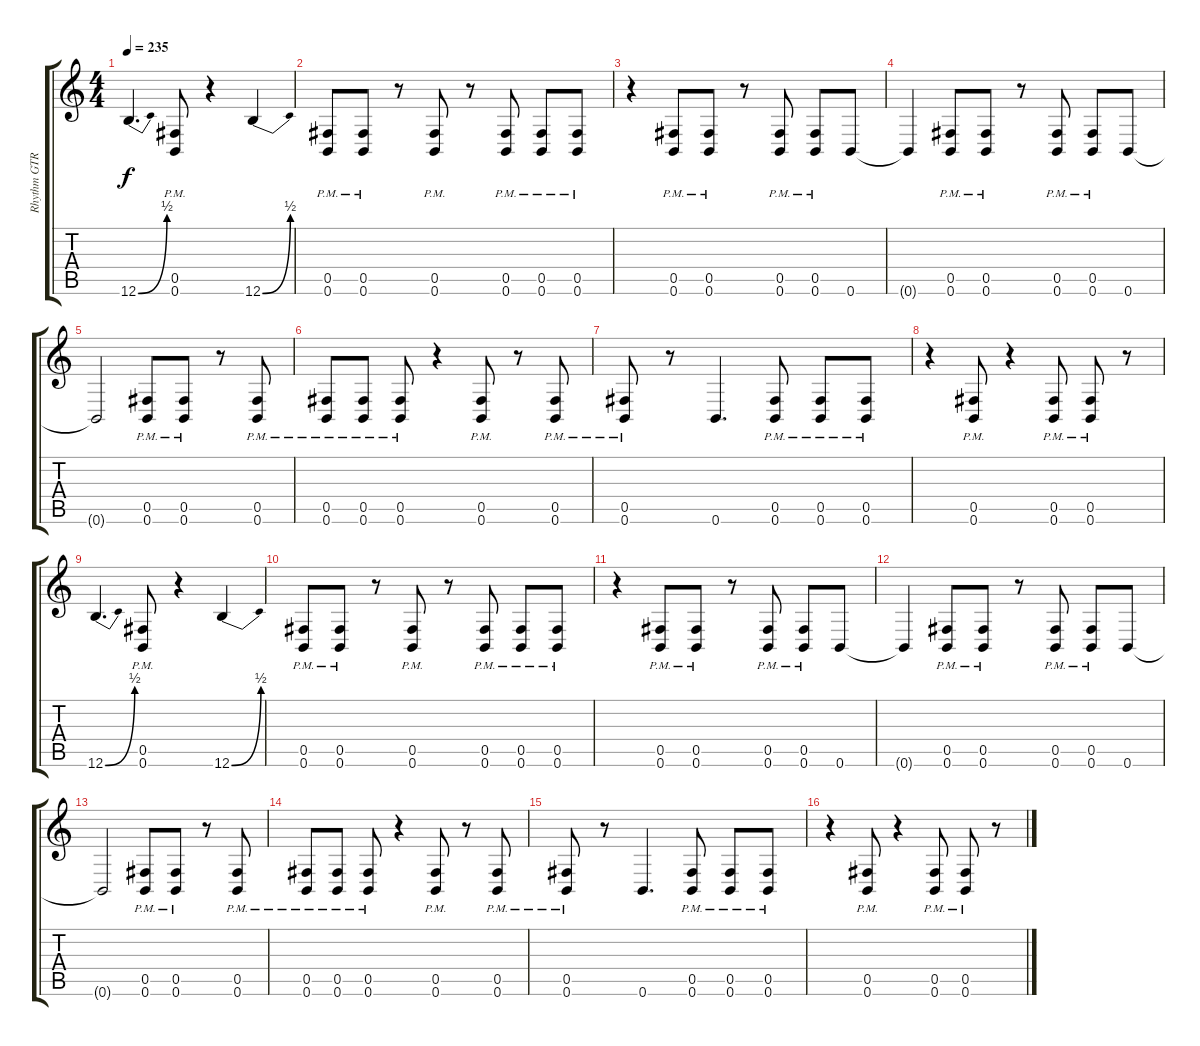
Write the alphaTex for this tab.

\track ("Rhythm GTR R" "Rhythm GTR") {instrument overdrivenguitar}
\staff {score tabs}
\tuning (Db4 Ab3 E3 B2 Gb2 B1) {hide}
\ts (4 4)
\tempo 235
\clef g2
\ks c
12.6{be (bend 0 0 60 2)}.4{d dy f} (0.5{pm} 0.6{pm}).8 r.4 12.6{be (bend 0 0 60 2)}.4 |
(0.5{pm} 0.6{pm}).8 (0.5{pm} 0.6{pm}).8 r.8 (0.5{pm} 0.6{pm}).8 r.8 (0.5{pm} 0.6{pm}).8 (0.5{pm} 0.6{pm}).8 (0.5{pm} 0.6{pm}).8 |
r.4 (0.5{pm} 0.6{pm}).8 (0.5{pm} 0.6{pm}).8 r.8 (0.5{pm} 0.6{pm}).8 (0.5{pm} 0.6{pm}).8 0.6.8 |
0.6{t}.4 (0.5{pm} 0.6{pm}).8 (0.5{pm} 0.6{pm}).8 r.8 (0.5{pm} 0.6{pm}).8 (0.5{pm} 0.6{pm}).8 0.6.8 |
0.6{t}.2 (0.5{pm} 0.6{pm}).8 (0.5{pm} 0.6{pm}).8 r.8 (0.5{pm} 0.6{pm}).8 |
(0.5{pm} 0.6{pm}).8 (0.5{pm} 0.6{pm}).8 (0.5{pm} 0.6{pm}).8 r.4 (0.5{pm} 0.6{pm}).8 r.8 (0.5{pm} 0.6{pm}).8 |
(0.5{pm} 0.6{pm}).8 r.8 0.6.4{d} (0.5{pm} 0.6{pm}).8 (0.5{pm} 0.6{pm}).8 (0.5{pm} 0.6{pm}).8 |
r.4 (0.5{pm} 0.6{pm}).8 r.4 (0.5{pm} 0.6{pm}).8 (0.5{pm} 0.6{pm}).8 r.8 |
12.6{be (bend 0 0 60 2)}.4{d} (0.5{pm} 0.6{pm}).8 r.4 12.6{be (bend 0 0 60 2)}.4 |
(0.5{pm} 0.6{pm}).8 (0.5{pm} 0.6{pm}).8 r.8 (0.5{pm} 0.6{pm}).8 r.8 (0.5{pm} 0.6{pm}).8 (0.5{pm} 0.6{pm}).8 (0.5{pm} 0.6{pm}).8 |
r.4 (0.5{pm} 0.6{pm}).8 (0.5{pm} 0.6{pm}).8 r.8 (0.5{pm} 0.6{pm}).8 (0.5{pm} 0.6{pm}).8 0.6.8 |
0.6{t}.4 (0.5{pm} 0.6{pm}).8 (0.5{pm} 0.6{pm}).8 r.8 (0.5{pm} 0.6{pm}).8 (0.5{pm} 0.6{pm}).8 0.6.8 |
0.6{t}.2 (0.5{pm} 0.6{pm}).8 (0.5{pm} 0.6{pm}).8 r.8 (0.5{pm} 0.6{pm}).8 |
(0.5{pm} 0.6{pm}).8 (0.5{pm} 0.6{pm}).8 (0.5{pm} 0.6{pm}).8 r.4 (0.5{pm} 0.6{pm}).8 r.8 (0.5{pm} 0.6{pm}).8 |
(0.5{pm} 0.6{pm}).8 r.8 0.6.4{d} (0.5{pm} 0.6{pm}).8 (0.5{pm} 0.6{pm}).8 (0.5{pm} 0.6{pm}).8 |
r.4 (0.5{pm} 0.6{pm}).8 r.4 (0.5{pm} 0.6{pm}).8 (0.5{pm} 0.6{pm}).8 r.8
